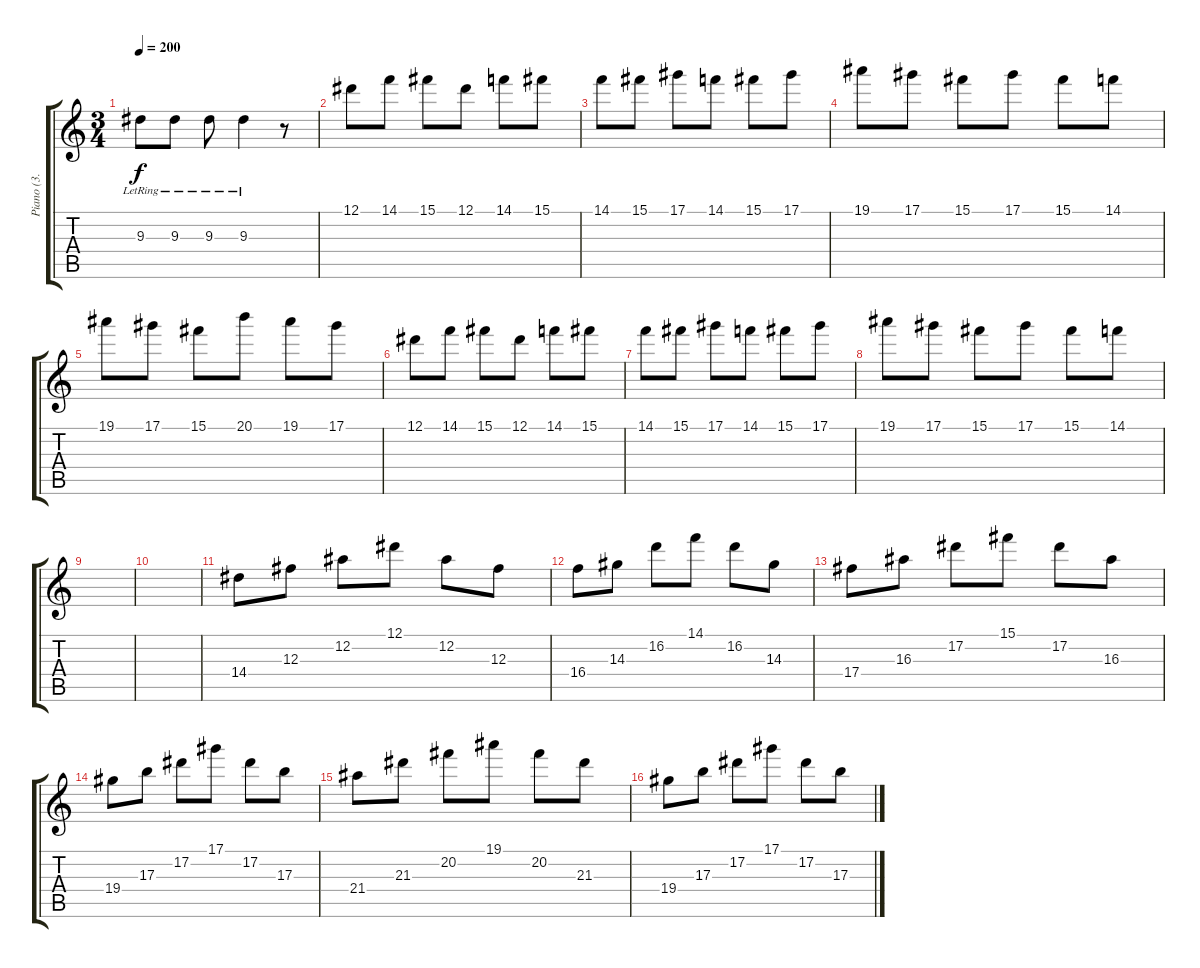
\track ("Piano (3. Guitar)" "Piano (3. ") {instrument acousticguitarsteel}
\staff {score tabs}
\tuning (Eb4 Bb3 Gb3 Db3 Ab2 Eb2) {hide}
\ts (3 4)
\tempo 200
\clef g2
\ks c
9.3{lr}.8{dy f} 9.3{lr}.8 9.3{lr}.8 9.3{lr}.4 r.8 |
12.1.8 14.1.8 15.1.8 12.1.8 14.1.8 15.1.8 |
14.1.8 15.1.8 17.1.8 14.1.8 15.1.8 17.1.8 |
19.1.8 17.1.8 15.1.8 17.1.8 15.1.8 14.1.8 |
19.1.8 17.1.8 15.1.8 20.1.8 19.1.8 17.1.8 |
12.1.8 14.1.8 15.1.8 12.1.8 14.1.8 15.1.8 |
14.1.8 15.1.8 17.1.8 14.1.8 15.1.8 17.1.8 |
19.1.8 17.1.8 15.1.8 17.1.8 15.1.8 14.1.8 |
|
|
14.4.8 12.3.8 12.2.8 12.1.8 12.2.8 12.3.8 |
16.4.8 14.3.8 16.2.8 14.1.8 16.2.8 14.3.8 |
17.4.8 16.3.8 17.2.8 15.1.8 17.2.8 16.3.8 |
19.4.8 17.3.8 17.2.8 17.1.8 17.2.8 17.3.8 |
21.4.8 21.3.8 20.2.8 19.1.8 20.2.8 21.3.8 |
19.4.8 17.3.8 17.2.8 17.1.8 17.2.8 17.3.8
